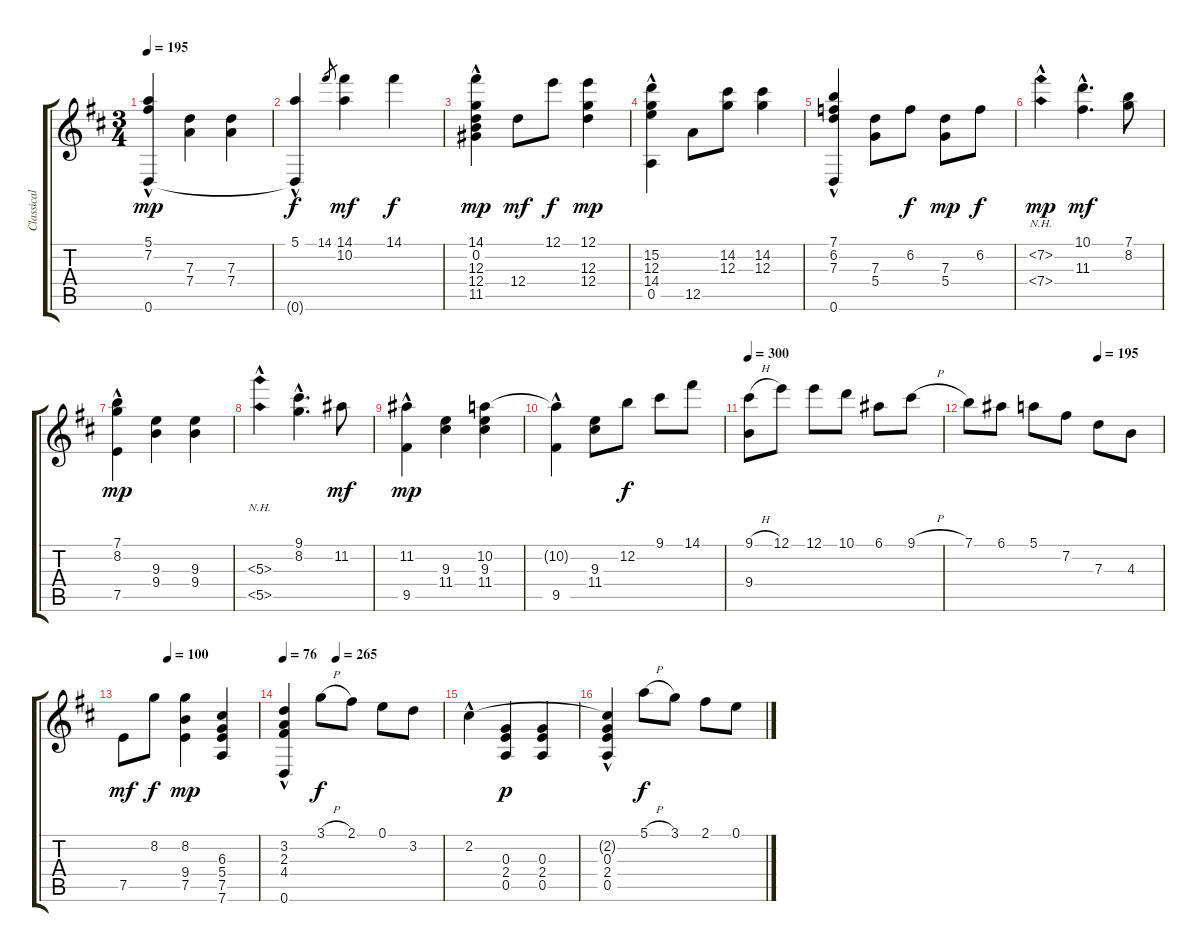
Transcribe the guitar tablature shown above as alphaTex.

\track ("Classical guitar" "Classical ") {instrument acousticguitarnylon}
\staff {score tabs}
\tuning (E4 B3 G3 D3 A2 D2) {hide}
\ts (3 4)
\tempo 195
\clef g2
\ks bminor
(5.1{hac} 7.2{hac} 0.6{hac}).4{dy mp} (7.3 7.4).4 (7.3 7.4).4 |
(5.1 0.6{hac t}).4{dy f} 14.1.8{gr} (14.1 10.2).4{dy mf} 14.1.4{dy f} |
(14.1{hac} 0.2 12.3 12.4 11.5).4{dy mp} 12.4.8{dy mf} 12.1.8{dy f} (12.1 12.3 12.4).4{dy mp} |
(15.2{hac} 12.3{hac} 14.4{hac} 0.5).4 12.5.8 (14.2 12.3).8 (14.2 12.3).4 |
(7.1{hac} 6.2 7.3 0.6{hac}).4 (7.3 5.4).8 6.2.8{dy f} (7.3 5.4).8{dy mp} 6.2.8{dy f} |
(7.2{nh hac} 7.4{nh hac}).4{dy mp} (10.1{hac} 11.3{hac}).4{d dy mf} (7.1 8.2).8 |
(7.1{hac} 8.2{hac} 7.5{hac}).4{dy mp} (9.3 9.4).4 (9.3 9.4).4 |
(5.3{nh hac} 5.5{nh hac}).4 (9.1{hac} 8.2{hac}).4{d} 11.2.8{dy mf} |
(11.2{hac} 9.5{hac}).4{dy mp} (9.3 11.4).4 (10.2 9.3 11.4).4 |
(10.2{hac t} 9.5{hac}).4 (9.3 11.4).8 12.2.8{dy f} 9.1.8 14.1.8 |
\tempo 300
(9.1{h} 9.4).8 12.1.8 12.1.8 10.1.8 6.1.8 9.1{h}.8 |
\tempo (195 0.6666666666666666)
7.1.8 6.1.8 5.1.8 7.2.8 7.3.8 4.3.8 |
\tempo (100 0.3333333333333333)
7.5.8{dy mf} 8.2.8{dy f} (8.2 9.4 7.5).4{dy mp} (6.3 5.4 7.5 7.6).4 |
\tempo 76
\tempo (265 0.3333333333333333)
(3.2 2.3{hac} 4.4{hac} 0.6{hac}).4 3.1{h}.8{dy f} 2.1.8 0.1.8 3.2.8 |
2.2{hac}.4 (0.3 2.4 0.5).4{dy p} (0.3 2.4 0.5).4 |
(2.2{t} 0.3 2.4 0.5{hac}).4 5.1{h}.8{dy f} 3.1.8 2.1.8 0.1.8
